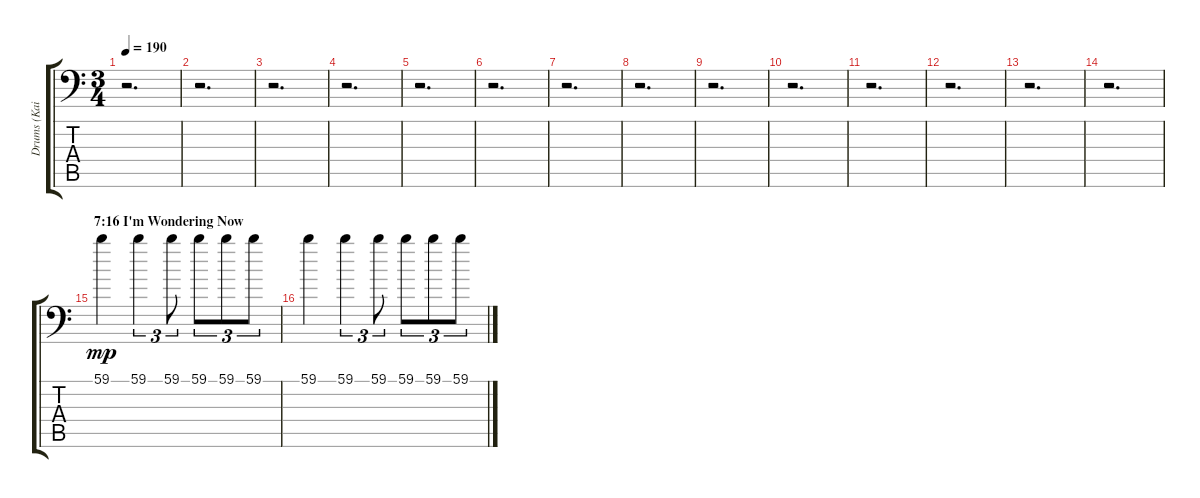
\track ("Drums (Kai)" "Drums (Kai") {instrument acousticgrandpiano}
\staff {score tabs}
\tuning (C-1 C-1 C-1 C-1 C-1 C-1) {hide}
\ts (3 4)
\tempo 190
\clef f4
\ks c
r.2{d dy f} |
r.2{d} |
r.2{d} |
r.2{d} |
r.2{d} |
r.2{d} |
r.2{d} |
r.2{d} |
r.2{d} |
r.2{d} |
r.2{d} |
r.2{d} |
r.2{d} |
r.2{d} |
\section ("" "7:16 I'm Wondering Now")
59.1.4{dy mp} 59.1.4{tu (3 2)} 59.1.8{tu (3 2)} 59.1.8{tu (3 2)} 59.1.8{tu (3 2)} 59.1.8{tu (3 2)} |
59.1.4 59.1.4{tu (3 2)} 59.1.8{tu (3 2)} 59.1.8{tu (3 2)} 59.1.8{tu (3 2)} 59.1.8{tu (3 2)}
